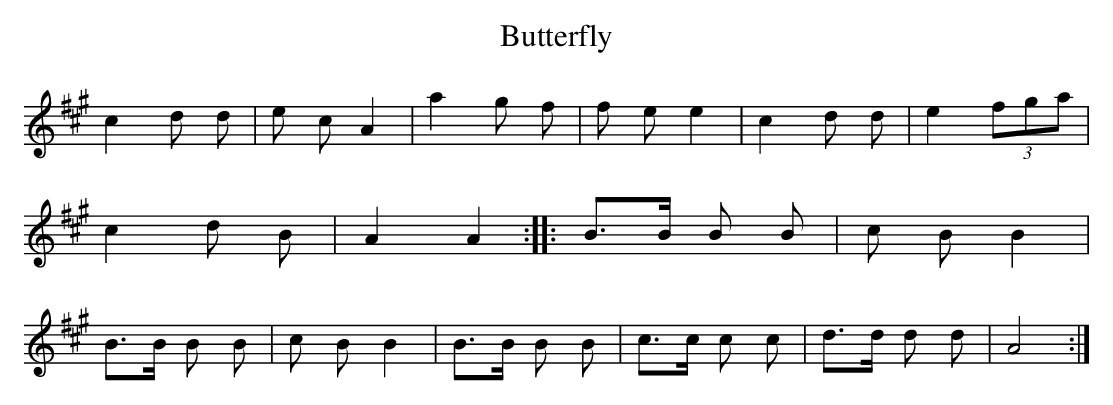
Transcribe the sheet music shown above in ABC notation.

X:1
T:Butterfly
M:2/4s
L:1/8
K:A
c2 d d |e c A2 |a2 g f| f e e2| c2 d d | e2 (3fga| c2 d B| A2 A2::\
B>B B B|c B B2|B>B B B|c B B2|B>B B B|c>c c c|d>d d d| A4:|
